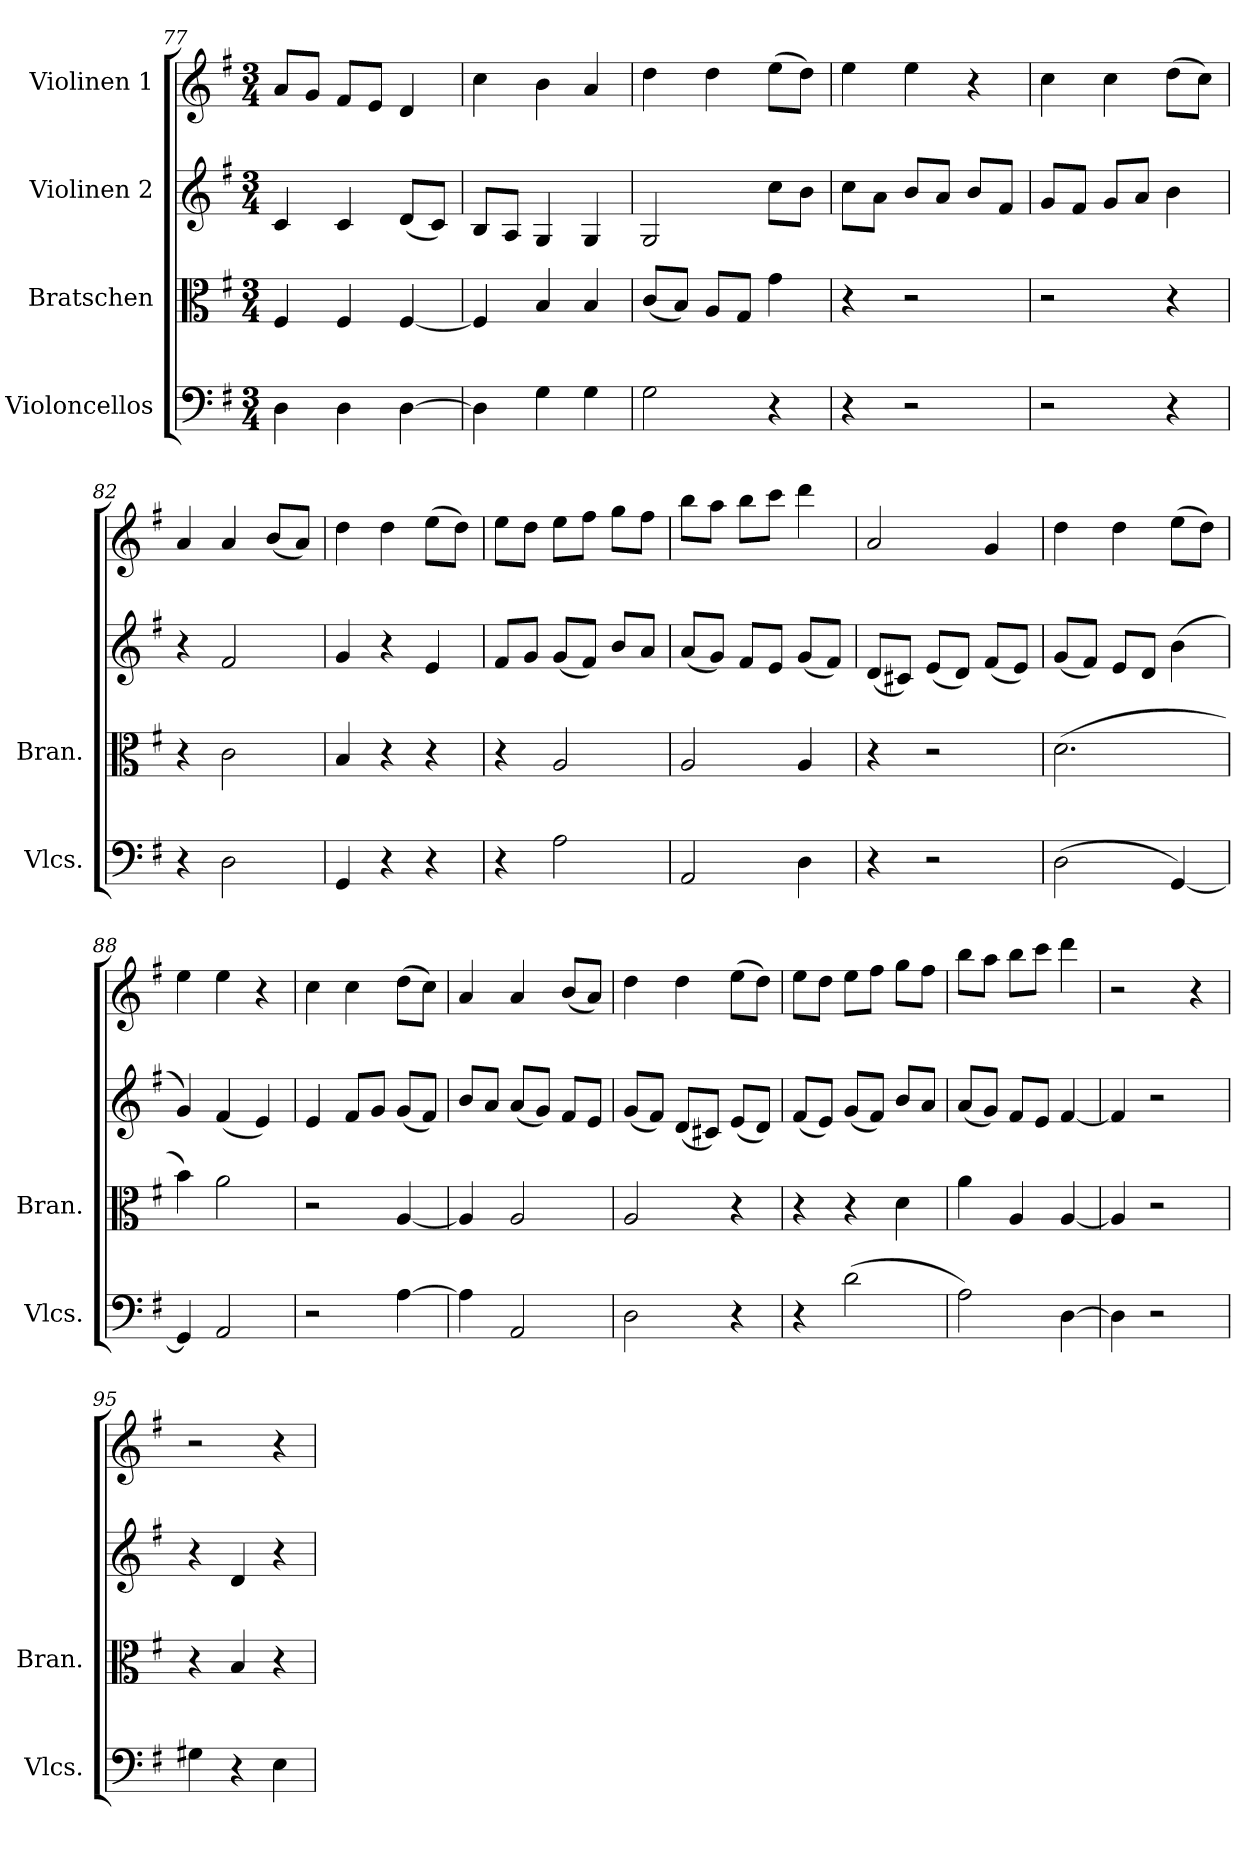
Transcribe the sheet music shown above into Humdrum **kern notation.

**kern	**kern	**kern	**kern
*part4	*part3	*part2	*part1
*staff4	*staff3	*staff2	*staff1
*I"Violoncellos	*I"Bratschen	*I"Violinen 2	*I"Violinen 1
*I'Vlcs.	*I'Bran.	*	*
*clefF4	*clefC3	*clefG2	*clefG2
*k[f#]	*k[f#]	*k[f#]	*k[f#]
*M3/4	*M3/4	*M3/4	*M3/4
=77	=77	=77	=77
4D\	4F#/	4c/	8a/L
.	.	.	8g/J
4D\	4F#/	4c/	8f#/L
.	.	.	8e/J
[4D\	[4F#/	(<8d/L	4d/
.	.	8c/J)	.
=78	=78	=78	=78
4D\]	4F#/]	8B/L	4cc\
.	.	8A/J	.
4G\	4B/	4G/	4b\
4G\	4B/	4G/	4a/
=79	=79	=79	=79
2G\	(<8c/L	2G/	4dd\
.	8B/J)	.	.
.	8A/L	.	4dd\
.	8G/J	.	.
4r	4g\	8cc\L	(>8ee\L
.	.	8b\J	8dd\J)
=80	=80	=80	=80
4r	4r	8cc\L	4ee\
.	.	8a\J	.
2r	2r	8b/L	4ee\
.	.	8a/J	.
.	.	8b/L	4r
.	.	8f#/J	.
!!LO:PB:g=z
=81	=81	=81	=81
2r	2r	8g/L	4cc\
.	.	8f#/J	.
.	.	8g/L	4cc\
.	.	8a/J	.
4r	4r	4b\	(>8dd\L
.	.	.	8cc\J)
=82	=82	=82	=82
4r	4r	4r	4a/
2D\	2c\	2f#/	4a/
.	.	.	(<8b/L
.	.	.	8a/J)
=83	=83	=83	=83
4GG/	4B/	4g/	4dd\
4r	4r	4r	4dd\
4r	4r	4e/	(>8ee\L
.	.	.	8dd\J)
=84	=84	=84	=84
4r	4r	8f#/L	8ee\L
.	.	8g/J	8dd\J
2A\	2A/	(<8g/L	8ee\L
.	.	8f#/J)	8ff#\J
.	.	8b/L	8gg\L
.	.	8a/J	8ff#\J
=85	=85	=85	=85
2AA/	2A/	(<8a/L	8bb\L
.	.	8g/J)	8aa\J
.	.	8f#/L	8bb\L
.	.	8e/J	8ccc\J
4D\	4A/	(<8g/L	4ddd\
.	.	8f#/J)	.
=86	=86	=86	=86
4r	4r	(<8d/L	2a/
.	.	8c#X/J)	.
2r	2r	(<8e/L	.
.	.	8d/J)	.
.	.	(<8f#/L	4g/
.	.	8e/J)	.
=87	=87	=87	=87
(>2D\	(>2.d\	(<8g/L	4dd\
.	.	8f#/J)	.
.	.	8e/L	4dd\
.	.	8d/J	.
[4GG/)	.	(>4b\	(>8ee\L
.	.	.	8dd\J)
!!LO:LB:g=z
=88	=88	=88	=88
4GG/]	4b\)	4g/)	4ee\
2AA/	2a\	(<4f#/	4ee\
.	.	4e/)	4r
=89	=89	=89	=89
2r	2r	4e/	4cc\
.	.	8f#/L	4cc\
.	.	8g/J	.
[4A\	[4A/	(<8g/L	(>8dd\L
.	.	8f#/J)	8cc\J)
=90	=90	=90	=90
4A\]	4A/]	8b/L	4a/
.	.	8a/J	.
2AA/	2A/	(<8a/L	4a/
.	.	8g/J)	.
.	.	8f#/L	(<8b/L
.	.	8e/J	8a/J)
=91	=91	=91	=91
2D\	2A/	(<8g/L	4dd\
.	.	8f#/J)	.
.	.	(<8d/L	4dd\
.	.	8c#X/J)	.
4r	4r	(<8e/L	(>8ee\L
.	.	8d/J)	8dd\J)
=92	=92	=92	=92
4r	4r	(<8f#/L	8ee\L
.	.	8e/J)	8dd\J
(>2d\	4r	(<8g/L	8ee\L
.	.	8f#/J)	8ff#\J
.	4d\	8b/L	8gg\L
.	.	8a/J	8ff#\J
=93	=93	=93	=93
2A\)	4a\	(<8a/L	8bb\L
.	.	8g/J)	8aa\J
.	4A/	8f#/L	8bb\L
.	.	8e/J	8ccc\J
[4D\	[4A/	[4f#/	4ddd\
=94	=94	=94	=94
4D\]	4A/]	4f#/]	2r
2r	2r	2r	.
.	.	.	4r
!!LO:LB:g=z
=95	=95	=95	=95
4G#X\	4r	4r	2r
4r	4B/	4d/	.
4E\	4r	4r	4r
=	=	=	=
*-	*-	*-	*-
